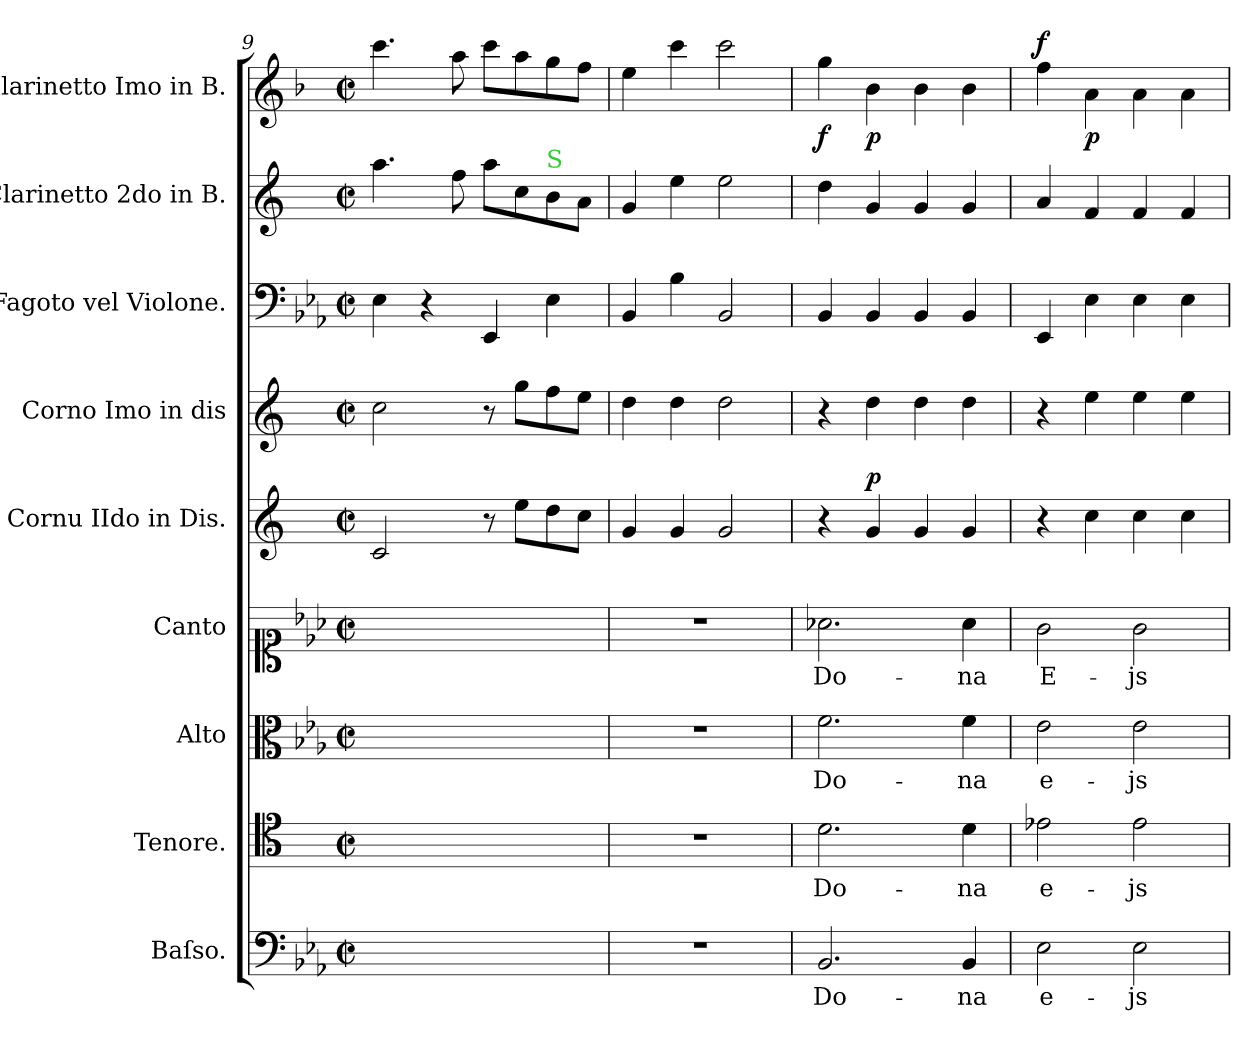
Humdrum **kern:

**kern	**text	**kern	**text	**kern	**text	**kern	**text	**kern	**dynam	**kern	**dynam	**kern	**kern	**kern	**dynam
*part9	*part9	*part8	*part8	*part7	*part7	*part6	*part6	*part5	*part5	*part4	*part4	*part3	*part2	*part1	*part1
*staff9	*staff9	*staff8	*staff8	*staff7	*staff7	*staff6	*staff6	*staff5	*staff5	*staff4	*staff4	*staff3	*staff2	*staff1	*staff1
*I"Baſso.	*	*I"Tenore.	*	*I"Alto	*	*I"Canto	*	*I"Cornu IIdo in Dis.	*	*I"Corno Imo in dis	*	*I"Fagoto vel Violone.	*I"Clarinetto 2do in B.	*I"Clarinetto Imo in B.	*
*I'B	*	*I'T	*	*I'A	*	*	*	*	*	*	*	*I'fag|vlne	*	*	*
*clefF4	*	*clefC4	*	*clefC3	*	*clefC1	*	*clefG2	*	*clefG2	*	*clefF4	*clefG2	*clefG2	*
*	*	*	*	*	*	*	*	*ITrd5c9	*	*ITrd5c9	*	*	*ITrd1c2	*ITrd1c2	*
*k[b-e-a-]	*	*	*	*k[b-e-a-]	*	*k[b-e-a-]	*	*k[b-e-a-]	*	*k[b-e-a-]	*	*k[b-e-a-]	*k[b-e-]	*k[b-e-a-]	*
*M2/2	*	*M2/2	*	*M2/2	*	*M2/2	*	*M2/2	*	*M2/2	*	*M2/2	*M2/2	*M2/2	*
*met(c|)	*	*met(c|)	*	*met(c|)	*	*met(c|)	*	*met(c|)	*	*met(c|)	*	*met(c|)	*met(c|)	*met(c|)	*
=9	=9	=9	=9	=9	=9	=9	=9	=9	=9	=9	=9	=9	=9	=9	=9
1ryy	.	1ryy	.	1ryy	.	1ryy	.	2E-/	.	2e-\	.	4E-\	4.gg\	4.bb-\	.
.	.	.	.	.	.	.	.	.	.	.	.	4r	.	.	.
.	.	.	.	.	.	.	.	.	.	.	.	.	8ee-\	8gg\	.
.	.	.	.	.	.	.	.	8r	.	8r	.	4EE-/	8gg\L	8bb-\L	.
.	.	.	.	.	.	.	.	8g\L	.	8b-\L	.	.	8b-\	8gg\	.
!	!	!	!	!	!	!	!	!	!	!	!	!	!LO:TX:a:color=limegreen:t=S	!	!
.	.	.	.	.	.	.	.	8f\	.	8a-\	.	4E-\	8a\	8ff\	.
.	.	.	.	.	.	.	.	8e-\J	.	8g\J	.	.	8g\J	8ee-\J	.
=10	=10	=10	=10	=10	=10	=10	=10	=10	=10	=10	=10	=10	=10	=10	=10
1r	.	1r	.	1r	.	1r	.	4B-/	.	4f\	.	4BB-/	4f/	4dd\	.
.	.	.	.	.	.	.	.	4B-/	.	4f\	.	4B-\	4dd\	4bb-\	.
.	.	.	.	.	.	.	.	2B-/	.	2f\	.	2BB-/	2dd\	2bb-\	.
=11	=11	=11	=11	=11	=11	=11	=11	=11	=11	=11	=11	=11	=11	=11	=11
2.BB-/	Do-	2.d\	Do-	2.f\	Do-	2.a-X\	Do-	4r	.	4r	.	4BB-/	4cc\	4ff\	f
!	!	!	!	!	!	!	!	!	!LO:DY:a	!	!LO:DY:a	!	!	!	!
.	.	.	.	.	.	.	.	4B-/	p.	4f\	p&colon;	4BB-/	4f/	4a-\	p
.	.	.	.	.	.	.	.	4B-/	.	4f\	.	4BB-/	4f/	4a-\	.
4BB-/	-na	4d\	-na	4f\	-na	4a-\	-na	4B-/	.	4f\	.	4BB-/	4f/	4a-\	.
=12	=12	=12	=12	=12	=12	=12	=12	=12	=12	=12	=12	=12	=12	=12	=12
!	!	!	!	!	!	!	!	!	!	!	!	!	!	!	!LO:DY:a
2E-\	e-	2e-\	e-	2e-\	e-	2g\	E-	4r	.	4r	.	4EE-/	4g/	4ee-\	f
.	.	.	.	.	.	.	.	4e-\	.	4g\	.	4E-\	4e-/	4g\	p
2E-\	-js	2e-\	-js	2e-\	-js	2g\	-js	4e-\	.	4g\	.	4E-\	4e-/	4g\	.
.	.	.	.	.	.	.	.	4e-\	.	4g\	.	4E-\	4e-/	4g\	.
=	=	=	=	=	=	=	=	=	=	=	=	=	=	=	=
*-	*-	*-	*-	*-	*-	*-	*-	*-	*-	*-	*-	*-	*-	*-	*-
